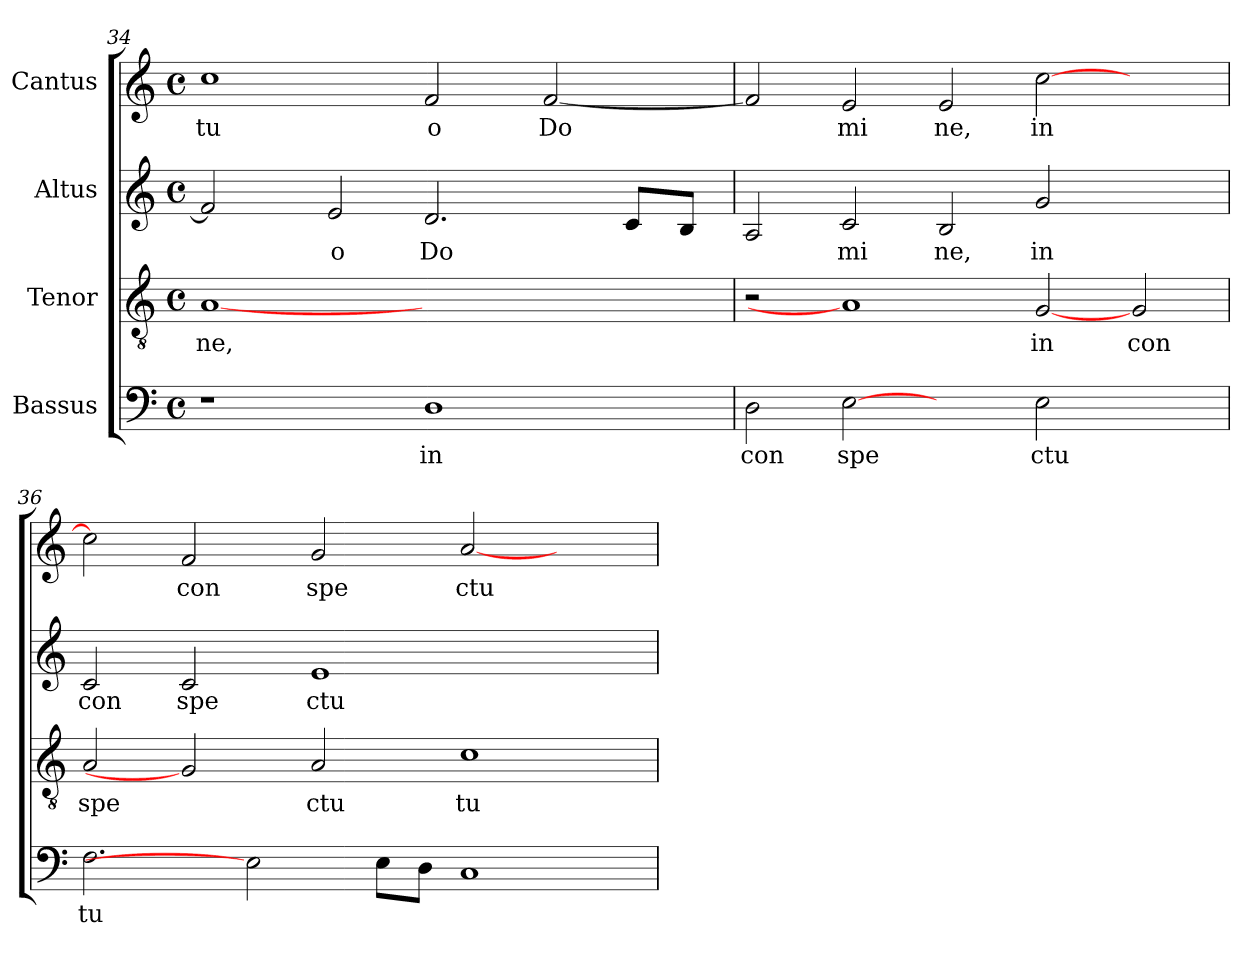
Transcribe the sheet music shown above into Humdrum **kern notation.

**kern	**text	**kern	**text	**kern	**text	**kern	**text
*part4	*part4	*part3	*part3	*part2	*part2	*part1	*part1
*staff4	*staff4	*staff3	*staff3	*staff2	*staff2	*staff1	*staff1
*I"Bassus	*	*I"Tenor	*	*I"Altus	*	*I"Cantus	*
!!LO:LB:g=z
*clefF4	*	*clefGv2	*	*clefG2	*	*clefG2	*
*M4/4	*	*M4/4	*	*M4/4	*	*M4/4	*
*met(c)	*	*met(c)	*	*met(c)	*	*met(c)	*
=34	=34	=34	=34	=34	=34	=34	=34
!	!	!	!LO:LY:b:cj	!	!	!	!LO:LY:b:cj
*	*	*	*	*^	*	*	*
1r	.	[1A	ne,	2f/]	16ryy	.	1cc	tu
.	.	.	.	.	64ryy	.	.	.
.	.	.	.	.	1ryy	.	.	.
!	!	!	!	!	!	!LO:LY:b:cj	!	!
.	.	.	.	2e/	.	-o	.	.
!	!LO:LY:b:cj	!	!	!	!	!LO:LY:b	!	!LO:LY:b:cj
1D	in	1ryy	.	2.d/	.	Do	2f/	o
.	.	.	.	.	2ryy	.	.	.
!	!	!	!	!	!	!	!	!LO:LY:b
.	.	.	.	.	.	.	[<2f/	Do
.	.	.	.	.	4ryy	.	.	.
.	.	.	.	8c/L	.	.	.	.
.	.	.	.	.	8ryy	.	.	.
.	.	.	.	8B/J	.	.	.	.
.	.	.	.	.	32.ryy	.	.	.
=35	=35	=35	=35	=35	=35	=35	=35	=35
!	!LO:LY:b:cj	!	!	!	!	!	!	!
*	*	*	*	*v	*v	*	*	*
2D\	con	2r	.	2A/	.	2f/]	.
!	!LO:LY:b:cj	!	!	!	!LO:LY:b:cj	!	!LO:LY:b:cj
[2E	spe	1A]	.	2c/	mi	2e/	mi
!	!	!	!	!	!LO:LY:b:cj	!	!LO:LY:b:cj
2ryy	.	.	.	2B/	ne,	2e/	ne,
!	!LO:LY:b:cj	!	!LO:LY:b:cj	!	!LO:LY:b:cj	!	!LO:LY:b:cj
2E\	ctu	[2G	in	2g/	in	[>2cc\	in
!	!	!	!LO:LY:b:cj	!	!	!	!
2ryy	.	2G/	con	2ryy	.	2ryy	.
=36	=36	=36	=36	=36	=36	=36	=36
!	!LO:LY:b:cj	!	!LO:LY:b:cj	!	!LO:LY:b:cj	!	!
2.F\	tu	2A/	spe	2c/	con	2cc\]	.
!	!	!	!	!	!LO:LY:b:cj	!	!LO:LY:b:cj
.	.	2G]	.	2c/	spe	2f/	con
2E]	.	.	.	.	.	.	.
!	!	!	!LO:LY:b:cj	!	!LO:LY:b:cj	!	!LO:LY:b:cj
.	.	2A/	ctu	1e	ctu	2g/	spe
8E\L	.	.	.	.	.	.	.
8D\J	.	.	.	.	.	.	.
!	!	!	!LO:LY:b:cj	!	!	!	!LO:LY:b
1C	.	1c	tu	.	.	[<2a/	ctu
.	.	.	.	2ryy	.	2ryy	.
=	=	=	=	=	=	=	=
*-	*-	*-	*-	*-	*-	*-	*-
